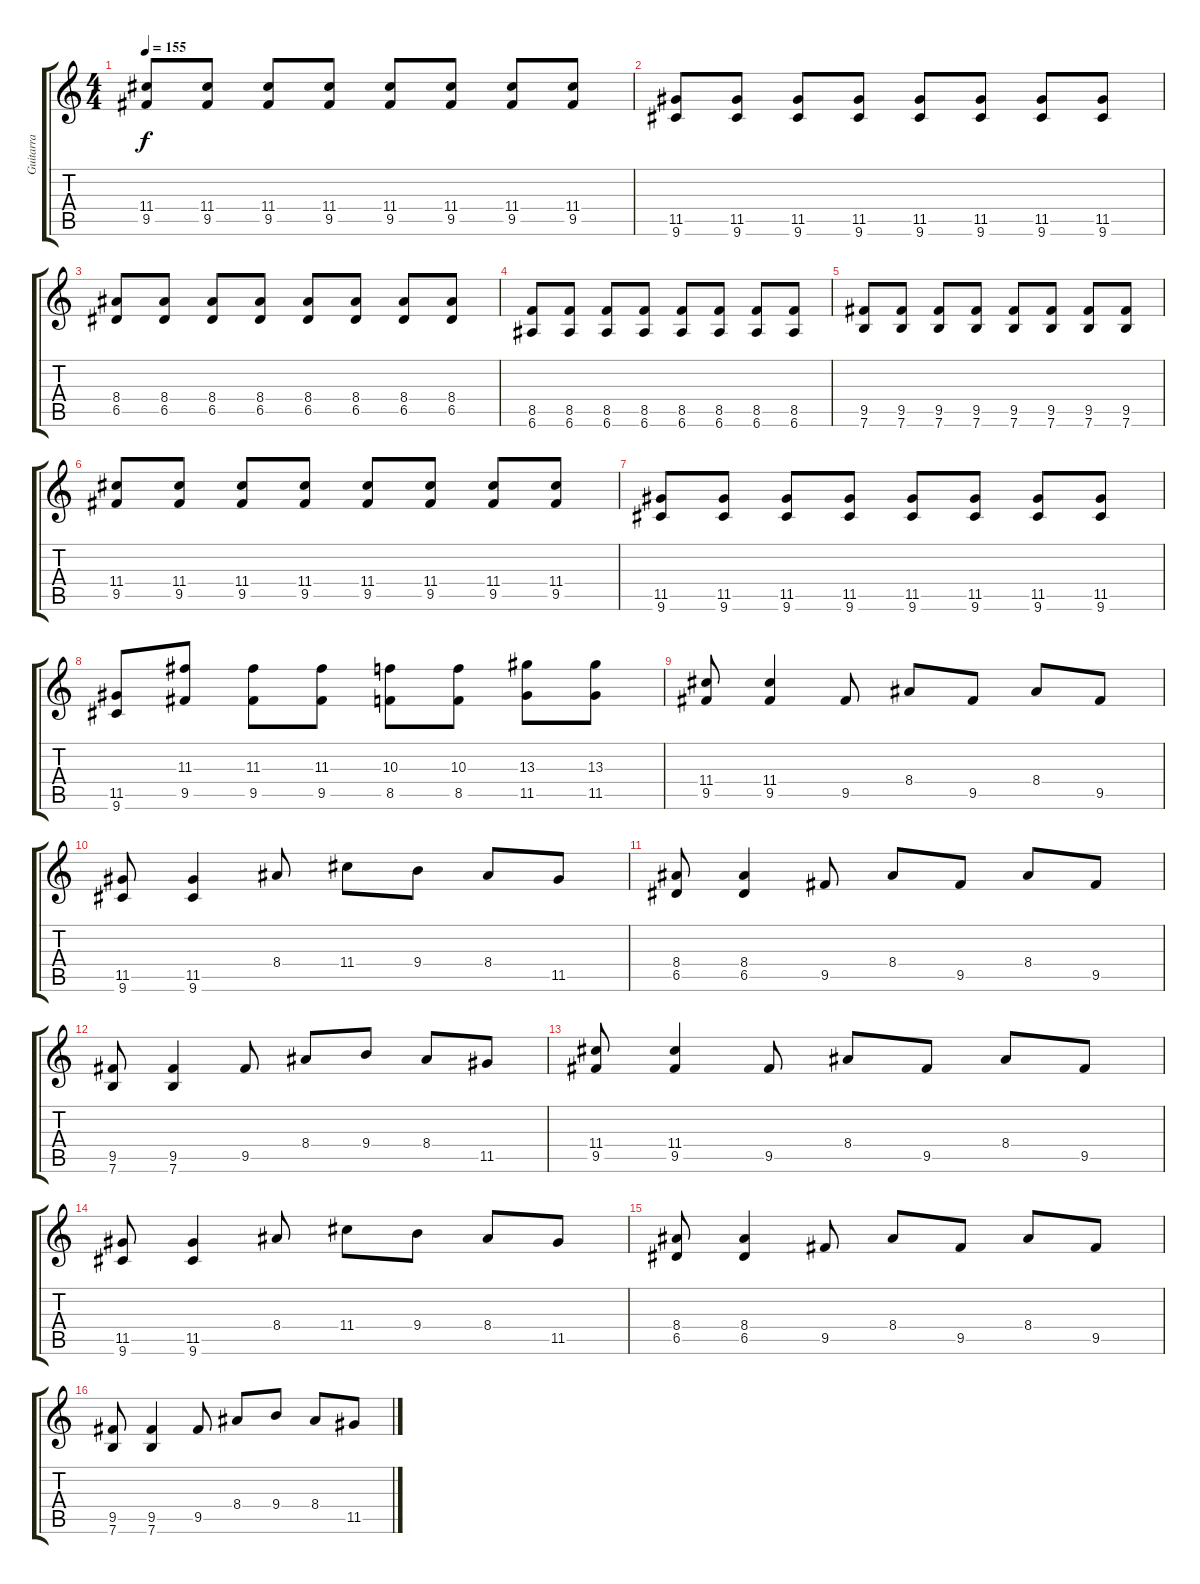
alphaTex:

\track ("Guitarra" "Guitarra") {instrument distortionguitar}
\staff {score tabs}
\tuning (E4 B3 G3 D3 A2 E2) {hide}
\ts (4 4)
\tempo 155
\clef g2
\ks c
(11.4 9.5).8{dy f} (11.4 9.5).8 (11.4 9.5).8 (11.4 9.5).8 (11.4 9.5).8 (11.4 9.5).8 (11.4 9.5).8 (11.4 9.5).8 |
(11.5 9.6).8 (11.5 9.6).8 (11.5 9.6).8 (11.5 9.6).8 (11.5 9.6).8 (11.5 9.6).8 (11.5 9.6).8 (11.5 9.6).8 |
(8.4 6.5).8 (8.4 6.5).8 (8.4 6.5).8 (8.4 6.5).8 (8.4 6.5).8 (8.4 6.5).8 (8.4 6.5).8 (8.4 6.5).8 |
(8.5 6.6).8 (8.5 6.6).8 (8.5 6.6).8 (8.5 6.6).8 (8.5 6.6).8 (8.5 6.6).8 (8.5 6.6).8 (8.5 6.6).8 |
(9.5 7.6).8 (9.5 7.6).8 (9.5 7.6).8 (9.5 7.6).8 (9.5 7.6).8 (9.5 7.6).8 (9.5 7.6).8 (9.5 7.6).8 |
(11.4 9.5).8 (11.4 9.5).8 (11.4 9.5).8 (11.4 9.5).8 (11.4 9.5).8 (11.4 9.5).8 (11.4 9.5).8 (11.4 9.5).8 |
(11.5 9.6).8 (11.5 9.6).8 (11.5 9.6).8 (11.5 9.6).8 (11.5 9.6).8 (11.5 9.6).8 (11.5 9.6).8 (11.5 9.6).8 |
(11.5 9.6).8 (11.3 9.5).8 (11.3 9.5).8 (11.3 9.5).8 (10.3 8.5).8 (10.3 8.5).8 (13.3 11.5).8 (13.3 11.5).8 |
(11.4 9.5).8 (11.4 9.5).4 9.5.8 8.4.8 9.5.8 8.4.8 9.5.8 |
(11.5 9.6).8 (11.5 9.6).4 8.4.8 11.4.8 9.4.8 8.4.8 11.5.8 |
(8.4 6.5).8 (8.4 6.5).4 9.5.8 8.4.8 9.5.8 8.4.8 9.5.8 |
(9.5 7.6).8 (9.5 7.6).4 9.5.8 8.4.8 9.4.8 8.4.8 11.5.8 |
(11.4 9.5).8 (11.4 9.5).4 9.5.8 8.4.8 9.5.8 8.4.8 9.5.8 |
(11.5 9.6).8 (11.5 9.6).4 8.4.8 11.4.8 9.4.8 8.4.8 11.5.8 |
(8.4 6.5).8 (8.4 6.5).4 9.5.8 8.4.8 9.5.8 8.4.8 9.5.8 |
(9.5 7.6).8 (9.5 7.6).4 9.5.8 8.4.8 9.4.8 8.4.8 11.5.8
